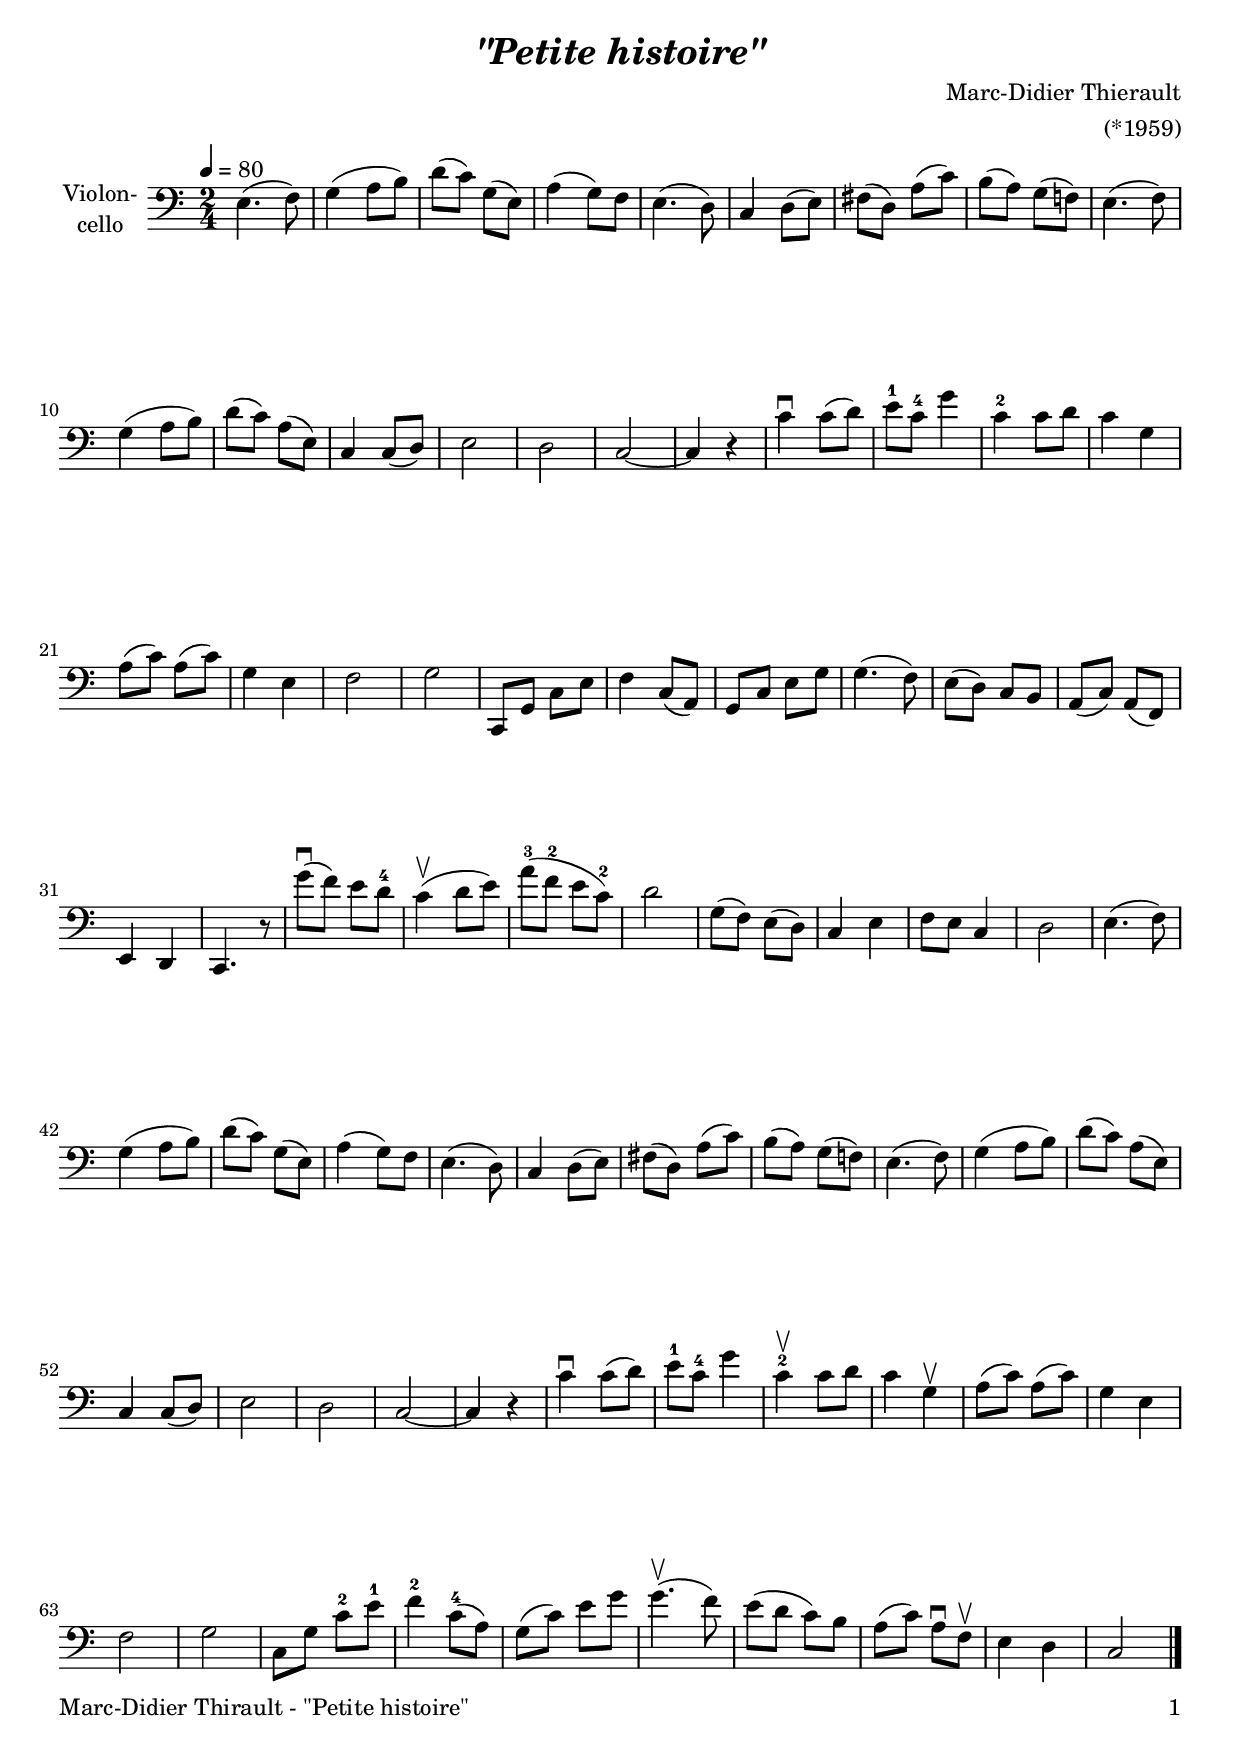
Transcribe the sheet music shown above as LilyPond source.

\version "2.24.4"
\include "deutsch.ly"

#(set-global-staff-size 20)

\header {
  title     = \markup \bold \italic "\"Petite histoire\""
  composer  = "Marc-Didier Thierault"
  arranger  = "(*1959)"
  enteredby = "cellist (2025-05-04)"
%  piece     = ""
}

voiceconsts = {
  \key c \major
  \time 2/4
  \clef "bass"
%  \numericTimeSignature
  \compressEmptyMeasures
  % Set default beaming for all staves
%  \set Timing.beamExceptions = #'()
%  \set Timing.baseMoment     = #(ly:make-moment 1 4)
%  \set Timing.beatStructure  = #'(1 1 1)
  \tempo 4=80
}

mist = "string ensemble 1"
mivl = "violin"
mivc = "cello"
mipz = "pizzicato strings"

va = \relative c {
  \voiceconsts

  e4.( f8)
  g4( a8 h)
  d( c) g( e)
  a4( g8) f
  e4.( d8)
  c4 d8( e)

  fis( d) a'( c)
  h( a) g( f!)
  e4.( f8)
  g4( a8 h)
  d( c) a( e)
  c4 c8( d)
  e2

  d
  c~
  c4 r
  c'\downbow c8( d)
  e-1 c-4 g'4
  c,-2 c8 d
  c4 g
  a8( c) a( c)

  g4 e
  f2
  g
  c,,8 g' c e
  f4 c8( a)
  g c e g
  g4.( f8)
  e( d) c h

  a( c) a( f)
  e4 d
  c4. r8
  g'''(\downbow f) e d-4
  c4(\upbow d8 e)
  a(-3 f-2 e c)-2
  d2

  g,8( f) e( d)
  c4 e
  f8 e c4
  d2
  e4.( f8)
  g4( a8 h)
  d( c) g( e)

  a4( g8) f
  e4.( d8)
  c4 d8( e)
  fis( d) a'( c)
  h( a) g( f!)
  e4.( f8)
  g4( a8 h)

  d( c) a( e)
  c4 c8( d)
  e2
  d
  c~
  c4 r
  c'\downbow c8( d)
  e-1 c-4 g'4

  c,\upbow-2 c8 d
  c4 g\upbow
  a8( c) a( c)
  g4 e
  f2
  g
  c,8 g' c-2 e-1

  f4-2 c8(-4 a)
  g( c) e g
  g4.(\upbow f8)
  e( d c) h
  a( c) a\downbow f\upbow
  e4 d
  c2 \bar "|."
}


music = \new StaffGroup <<
      \new Staff {
	\set Staff.midiInstrument = \mivc
	\set Staff.instrumentName = \markup \center-column { "Violon-" "cello" }
	\transpose c c { \va }
      }
>>

\book {
   \paper {
    print-page-number = ##t
    print-first-page-number = ##t
    ragged-last-bottom = ##f
    oddHeaderMarkup = \markup \null
    evenHeaderMarkup = \markup \null
    oddFooterMarkup = \markup {
      \fill-line {
        \if \should-print-page-number
        "Marc-Didier Thirault - \"Petite histoire\"" \fromproperty #'page:page-number-string
      }
    }
    evenFooterMarkup = \oddFooterMarkup
  } \score {
    \music
    \layout {}
  }

  \score {
    \unfoldRepeats \music

    \midi {
      \context {
        \Score
      }
    }
  }
}
